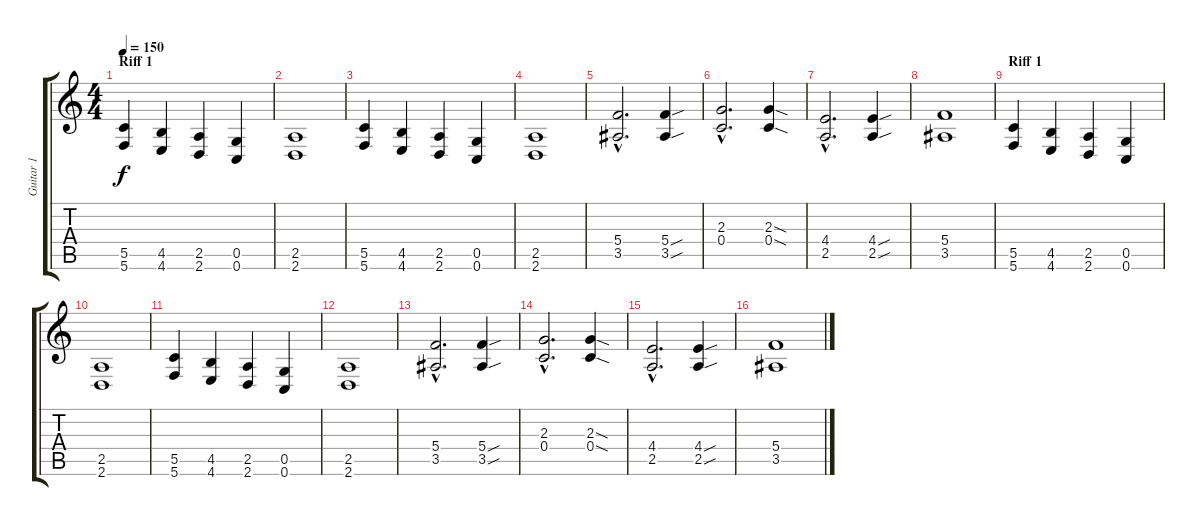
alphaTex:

\track ("Guitar 1" "Guitar 1") {instrument distortionguitar}
\staff {score tabs}
\tuning (D4 A3 F3 C3 G2 C2) {hide}
\ts (4 4)
\section ("" "Riff 1")
\tempo 150
\clef g2
\ks c
(5.5 5.6).4{dy f} (4.5 4.6).4 (2.5 2.6).4 (0.5 0.6).4 |
(2.5 2.6).1 |
(5.5 5.6).4 (4.5 4.6).4 (2.5 2.6).4 (0.5 0.6).4 |
(2.5 2.6).1 |
(5.4{hac} 3.5{hac}).2{d} (5.4{sou} 3.5{sou}).4 |
(2.3{hac} 0.4{hac}).2{d} (2.3{sod} 0.4{sod}).4 |
(4.4{hac} 2.5{hac}).2{d} (4.4{sou} 2.5{sou}).4 |
(5.4 3.5).1 |
\section ("" "Riff 1")
(5.5 5.6).4 (4.5 4.6).4 (2.5 2.6).4 (0.5 0.6).4 |
(2.5 2.6).1 |
(5.5 5.6).4 (4.5 4.6).4 (2.5 2.6).4 (0.5 0.6).4 |
(2.5 2.6).1 |
(5.4{hac} 3.5{hac}).2{d} (5.4{sou} 3.5{sou}).4 |
(2.3{hac} 0.4{hac}).2{d} (2.3{sod} 0.4{sod}).4 |
(4.4{hac} 2.5{hac}).2{d} (4.4{sou} 2.5{sou}).4 |
(5.4 3.5).1
